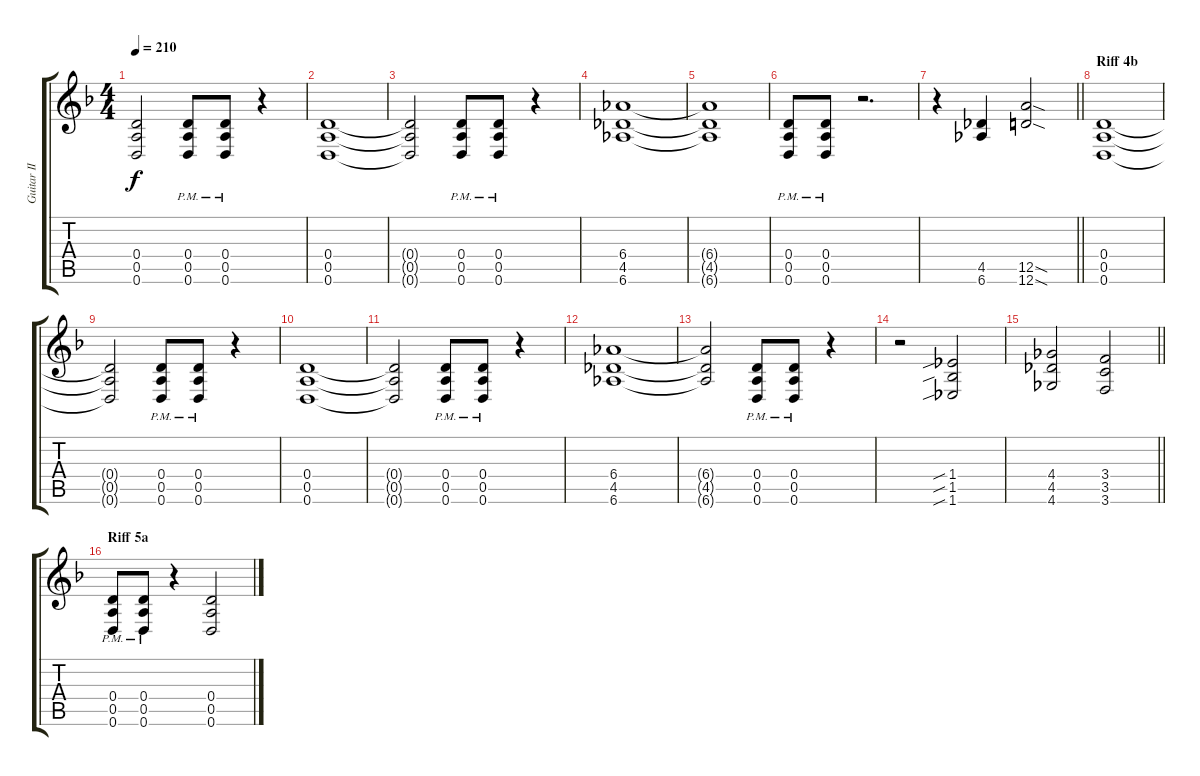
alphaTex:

\track ("Guitar II [Left]" "Guitar II ") {instrument distortionguitar}
\staff {score tabs}
\tuning (E4 B3 G3 D3 A2 D2) {hide}
\ts (4 4)
\tempo 210
\clef g2
\ks dminor
(0.4{t} 0.5{t} 0.6{t}).2{dy f} (0.4{pm} 0.5{pm} 0.6{pm}).8 (0.4{pm} 0.5{pm} 0.6{pm}).8 r.4 |
(0.4 0.5 0.6).1 |
(0.4{t} 0.5{t} 0.6{t}).2 (0.4{pm} 0.5{pm} 0.6{pm}).8 (0.4{pm} 0.5{pm} 0.6{pm}).8 r.4 |
(6.4 4.5 6.6).1 |
(6.4{t} 4.5{t} 6.6{t}).1 |
(0.4{pm} 0.5{pm} 0.6{pm}).8 (0.4{pm} 0.5{pm} 0.6{pm}).8 r.2{d} |
\barLineRight lightlight
r.4 (4.5 6.6).4 (12.5{sod} 12.6{sod}).2 |
\section ("" "Riff 4b")
(0.4 0.5 0.6).1 |
(0.4{t} 0.5{t} 0.6{t}).2 (0.4{pm} 0.5{pm} 0.6{pm}).8 (0.4{pm} 0.5{pm} 0.6{pm}).8 r.4 |
(0.4 0.5 0.6).1 |
(0.4{t} 0.5{t} 0.6{t}).2 (0.4{pm} 0.5{pm} 0.6{pm}).8 (0.4{pm} 0.5{pm} 0.6{pm}).8 r.4 |
(6.4 4.5 6.6).1 |
(6.4{t} 4.5{t} 6.6{t}).2 (0.4{pm} 0.5{pm} 0.6{pm}).8 (0.4{pm} 0.5{pm} 0.6{pm}).8 r.4 |
r.2 (1.4{sib} 1.5{sib} 1.6{sib}).2 |
\barLineRight lightlight
(4.4 4.5 4.6).2 (3.4 3.5 3.6).2 |
\section ("" "Riff 5a")
(0.4{pm} 0.5{pm} 0.6{pm}).8 (0.4{pm} 0.5{pm} 0.6{pm}).8 r.4 (0.4 0.5 0.6).2
